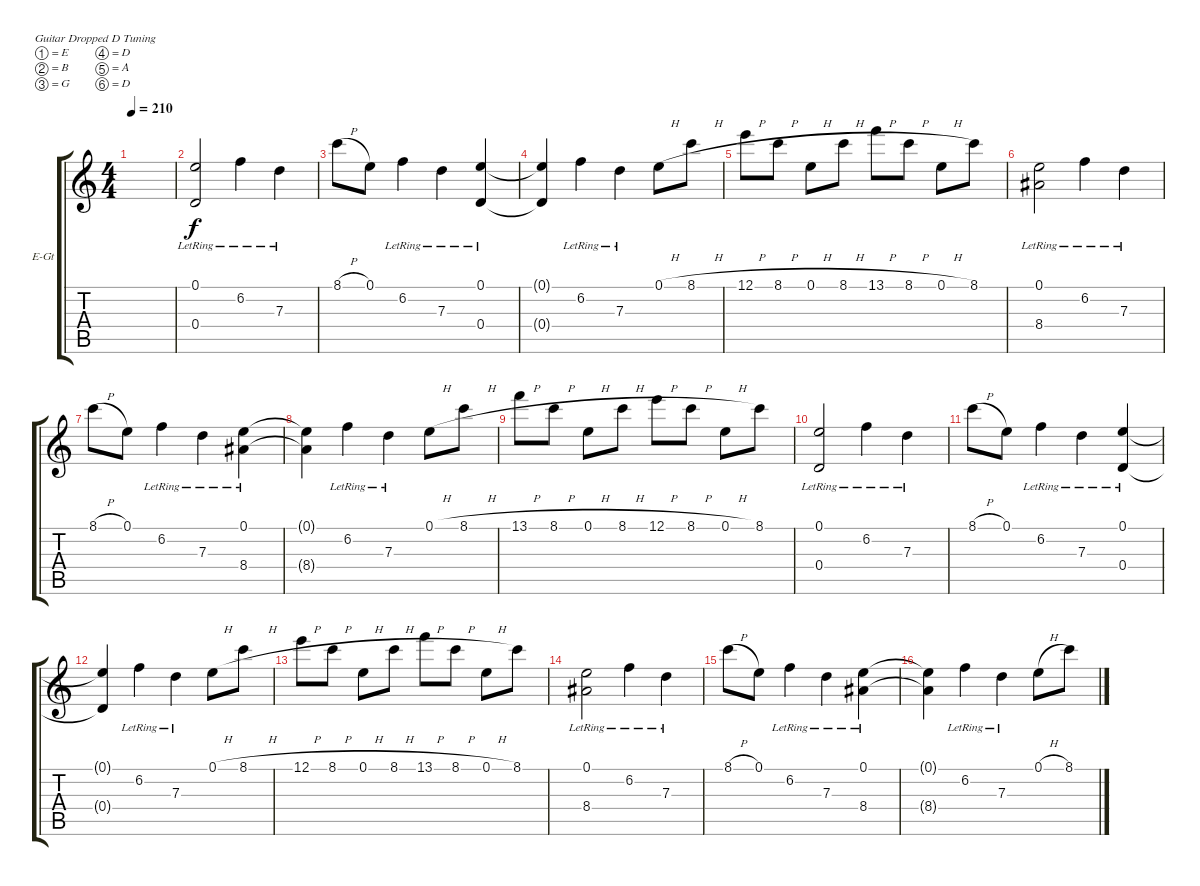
\defaultSystemsLayout 4
\bracketExtendMode groupsimilarinstruments
\firstSystemTrackNameOrientation horizontal
\otherSystemsTrackNameOrientation horizontal
\track ("clean guitar" "E-Gt") {instrument electricguitarclean}
\staff {score tabs}
\tuning (E4 B3 G3 D3 A2 D2)
\ts (4 4)
\tempo 210
\clef g2
\ks c
|
(0.4{lr} 0.1{lr}).2 6.2{lr}.4 7.3{lr}.4 |
8.1{h}.8 0.1.8 6.2{lr}.4 7.3{lr}.4 (0.4{lr} 0.1{lr}).4 |
(0.4{t} 0.1{t}).4 6.2{lr}.4 7.3{lr}.4 0.1{h}.8 8.1{h}.8 |
12.1{h}.8 8.1{h}.8 0.1{h}.8 8.1{h}.8 13.1{h}.8 8.1{h}.8 0.1{h}.8 8.1.8 |
(8.4{lr} 0.1{lr}).2 6.2{lr}.4 7.3{lr}.4 |
8.1{h}.8 0.1.8 6.2{lr}.4 7.3{lr}.4 (8.4{lr} 0.1{lr}).4 |
(8.4{t} 0.1{t}).4 6.2{lr}.4 7.3{lr}.4 0.1{h}.8 8.1{h}.8 |
13.1{h}.8 8.1{h}.8 0.1{h}.8 8.1{h}.8 12.1{h}.8 8.1{h}.8 0.1{h}.8 8.1.8 |
(0.4{lr} 0.1{lr}).2 6.2{lr}.4 7.3{lr}.4 |
8.1{h}.8 0.1.8 6.2{lr}.4 7.3{lr}.4 (0.4{lr} 0.1{lr}).4 |
(0.4{t} 0.1{t}).4 6.2{lr}.4 7.3{lr}.4 0.1{h}.8 8.1{h}.8 |
12.1{h}.8 8.1{h}.8 0.1{h}.8 8.1{h}.8 13.1{h}.8 8.1{h}.8 0.1{h}.8 8.1.8 |
(8.4{lr} 0.1{lr}).2 6.2{lr}.4 7.3{lr}.4 |
8.1{h}.8 0.1.8 6.2{lr}.4 7.3{lr}.4 (8.4{lr} 0.1{lr}).4 |
(8.4{t} 0.1{t}).4 6.2{lr}.4 7.3{lr}.4 0.1{h}.8 8.1{h}.8
